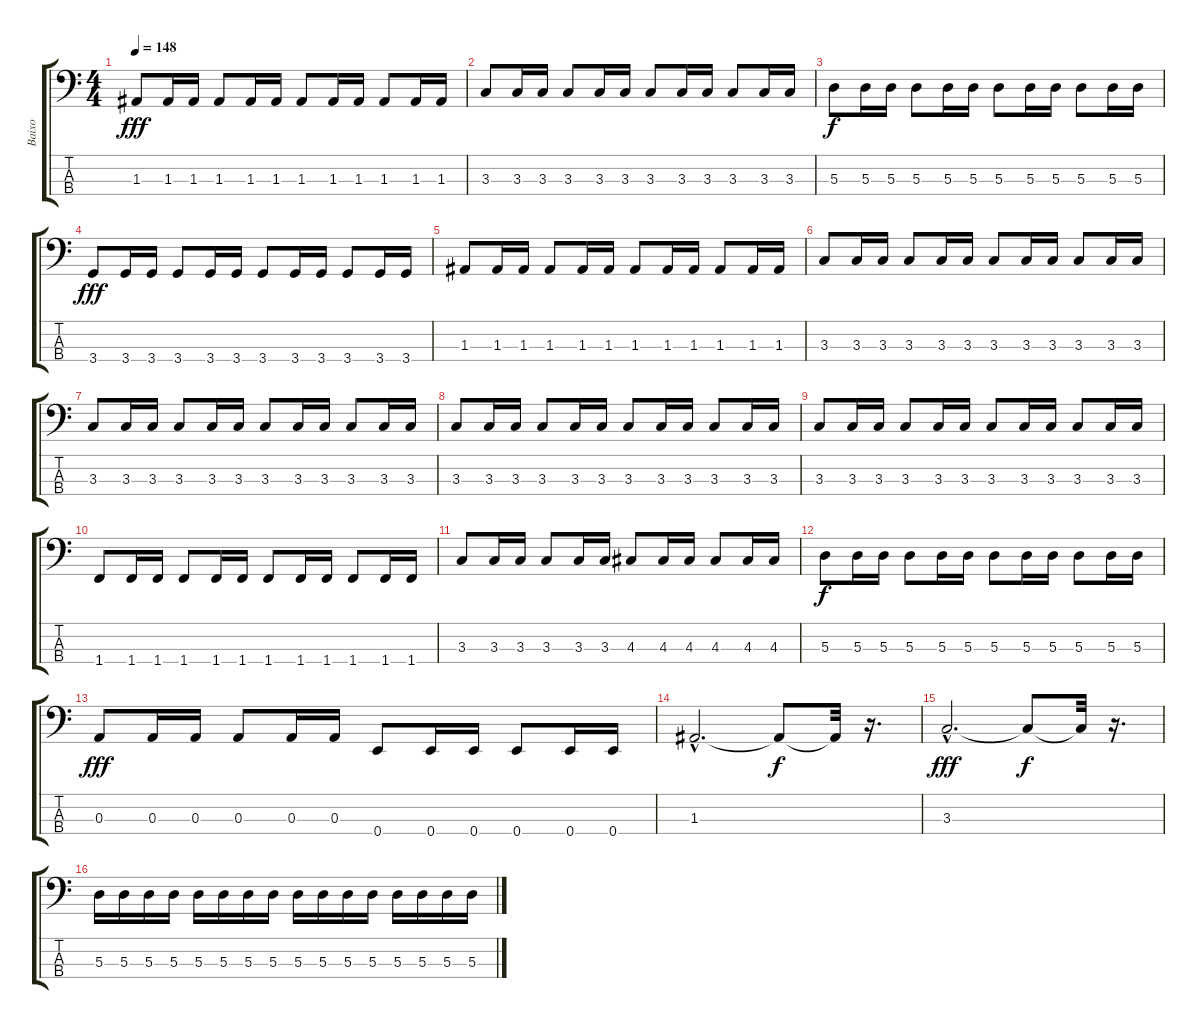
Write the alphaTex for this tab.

\track ("Baixo" "Baixo") {instrument electricbasspick}
\staff {score tabs}
\tuning (G2 D2 A1 E1) {hide}
\ts (4 4)
\tempo 148
\clef f4
\ks c
1.3.8{dy fff} 1.3.16 1.3.16 1.3.8 1.3.16 1.3.16 1.3.8 1.3.16 1.3.16 1.3.8 1.3.16 1.3.16 |
3.3.8 3.3.16 3.3.16 3.3.8 3.3.16 3.3.16 3.3.8 3.3.16 3.3.16 3.3.8 3.3.16 3.3.16 |
5.3.8{dy f} 5.3.16 5.3.16 5.3.8 5.3.16 5.3.16 5.3.8 5.3.16 5.3.16 5.3.8 5.3.16 5.3.16 |
3.4.8{dy fff} 3.4.16 3.4.16 3.4.8 3.4.16 3.4.16 3.4.8 3.4.16 3.4.16 3.4.8 3.4.16 3.4.16 |
1.3.8 1.3.16 1.3.16 1.3.8 1.3.16 1.3.16 1.3.8 1.3.16 1.3.16 1.3.8 1.3.16 1.3.16 |
3.3.8 3.3.16 3.3.16 3.3.8 3.3.16 3.3.16 3.3.8 3.3.16 3.3.16 3.3.8 3.3.16 3.3.16 |
3.3.8 3.3.16 3.3.16 3.3.8 3.3.16 3.3.16 3.3.8 3.3.16 3.3.16 3.3.8 3.3.16 3.3.16 |
3.3.8 3.3.16 3.3.16 3.3.8 3.3.16 3.3.16 3.3.8 3.3.16 3.3.16 3.3.8 3.3.16 3.3.16 |
3.3.8 3.3.16 3.3.16 3.3.8 3.3.16 3.3.16 3.3.8 3.3.16 3.3.16 3.3.8 3.3.16 3.3.16 |
1.4.8 1.4.16 1.4.16 1.4.8 1.4.16 1.4.16 1.4.8 1.4.16 1.4.16 1.4.8 1.4.16 1.4.16 |
3.3.8 3.3.16 3.3.16 3.3.8 3.3.16 3.3.16 4.3.8 4.3.16 4.3.16 4.3.8 4.3.16 4.3.16 |
5.3.8{dy f} 5.3.16 5.3.16 5.3.8 5.3.16 5.3.16 5.3.8 5.3.16 5.3.16 5.3.8 5.3.16 5.3.16 |
0.3.8{dy fff} 0.3.16 0.3.16 0.3.8 0.3.16 0.3.16 0.4.8 0.4.16 0.4.16 0.4.8 0.4.16 0.4.16 |
1.3{hac}.2{d} 1.3{t}.8{dy f} 1.3{t}.32 r.16{d} |
3.3{hac}.2{d dy fff} 3.3{t}.8{dy f} 3.3{t}.32 r.16{d} |
5.3.16 5.3.16 5.3.16 5.3.16 5.3.16 5.3.16 5.3.16 5.3.16 5.3.16 5.3.16 5.3.16 5.3.16 5.3.16 5.3.16 5.3.16 5.3.16
